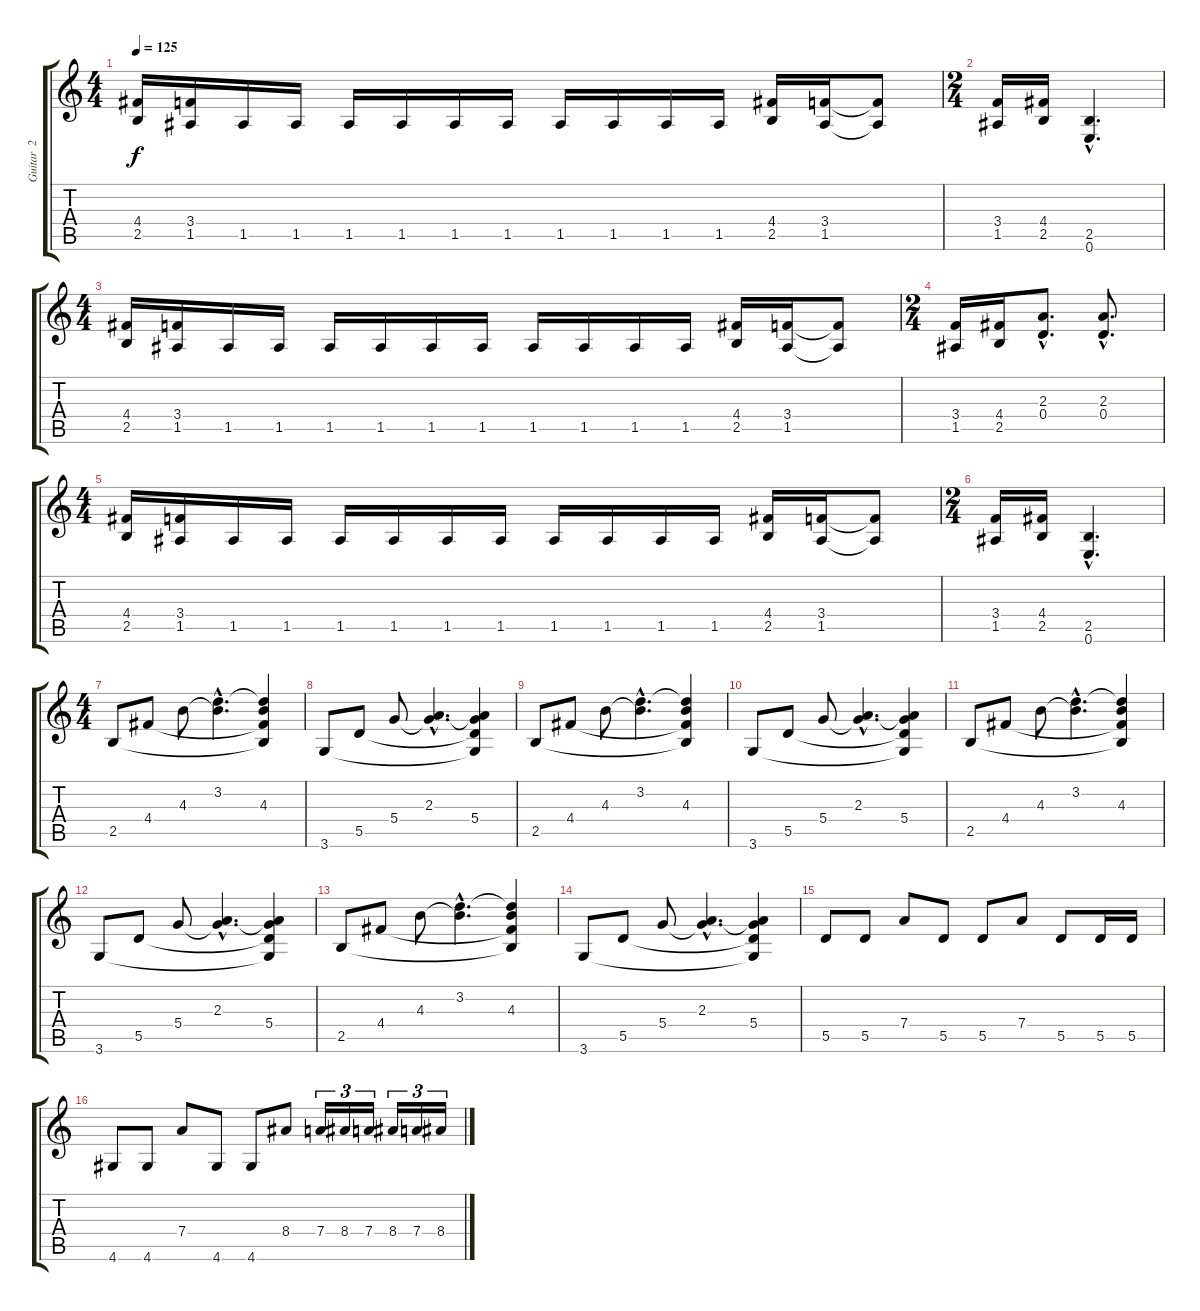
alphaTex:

\track ("Guitar  2" "Guitar  2") {instrument distortionguitar}
\staff {score tabs}
\tuning (E4 B3 G3 D3 A2 E2) {hide}
\ts (4 4)
\tempo 125
\clef g2
\ks c
(4.4 2.5).16{dy f} (3.4 1.5).16 1.5.16 1.5.16 1.5.16 1.5.16 1.5.16 1.5.16 1.5.16 1.5.16 1.5.16 1.5.16 (4.4 2.5).16 (3.4 1.5).16 (3.4{t} 1.5{t}).8 |
\ts (2 4)
(3.4 1.5).16 (4.4 2.5).16 (2.5{hac} 0.6{hac}).4{d} |
\ts (4 4)
(4.4 2.5).16 (3.4 1.5).16 1.5.16 1.5.16 1.5.16 1.5.16 1.5.16 1.5.16 1.5.16 1.5.16 1.5.16 1.5.16 (4.4 2.5).16 (3.4 1.5).16 (3.4{t} 1.5{t}).8 |
\ts (2 4)
(3.4 1.5).16 (4.4 2.5).16 (2.3{hac} 0.4{hac}).8{d} (2.3{hac} 0.4{hac}).8{d} |
\ts (4 4)
(4.4 2.5).16 (3.4 1.5).16 1.5.16 1.5.16 1.5.16 1.5.16 1.5.16 1.5.16 1.5.16 1.5.16 1.5.16 1.5.16 (4.4 2.5).16 (3.4 1.5).16 (3.4{t} 1.5{t}).8 |
\ts (2 4)
(3.4 1.5).16 (4.4 2.5).16 (2.5{hac} 0.6{hac}).4{d} |
\ts (4 4)
2.5.8 4.4.8 4.3.8 (3.2{hac} 4.3{hac t}).4{d} (3.2{t} 4.3 4.4{t} 2.5{t}).4 |
3.6.8 5.5.8 5.4.8 (2.3{hac} 5.4{hac t}).4{d} (2.3{t} 5.4 5.5{t} 3.6{t}).4 |
2.5.8 4.4.8 4.3.8 (3.2{hac} 4.3{hac t}).4{d} (3.2{t} 4.3 4.4{t} 2.5{t}).4 |
3.6.8 5.5.8 5.4.8 (2.3{hac} 5.4{hac t}).4{d} (2.3{t} 5.4 5.5{t} 3.6{t}).4 |
2.5.8 4.4.8 4.3.8 (3.2{hac} 4.3{hac t}).4{d} (3.2{t} 4.3 4.4{t} 2.5{t}).4 |
3.6.8 5.5.8 5.4.8 (2.3{hac} 5.4{hac t}).4{d} (2.3{t} 5.4 5.5{t} 3.6{t}).4 |
2.5.8 4.4.8 4.3.8 (3.2{hac} 4.3{hac t}).4{d} (3.2{t} 4.3 4.4{t} 2.5{t}).4 |
3.6.8 5.5.8 5.4.8 (2.3{hac} 5.4{hac t}).4{d} (2.3{t} 5.4 5.5{t} 3.6{t}).4 |
5.5.8 5.5.8 7.4.8 5.5.8 5.5.8 7.4.8 5.5.8 5.5.16 5.5.16 |
4.6.8 4.6.8 7.4.8 4.6.8 4.6.8 8.4.8 7.4.16{tu (3 2)} 8.4.16{tu (3 2)} 7.4.16{tu (3 2)} 8.4.16{tu (3 2)} 7.4.16{tu (3 2)} 8.4.16{tu (3 2)}
